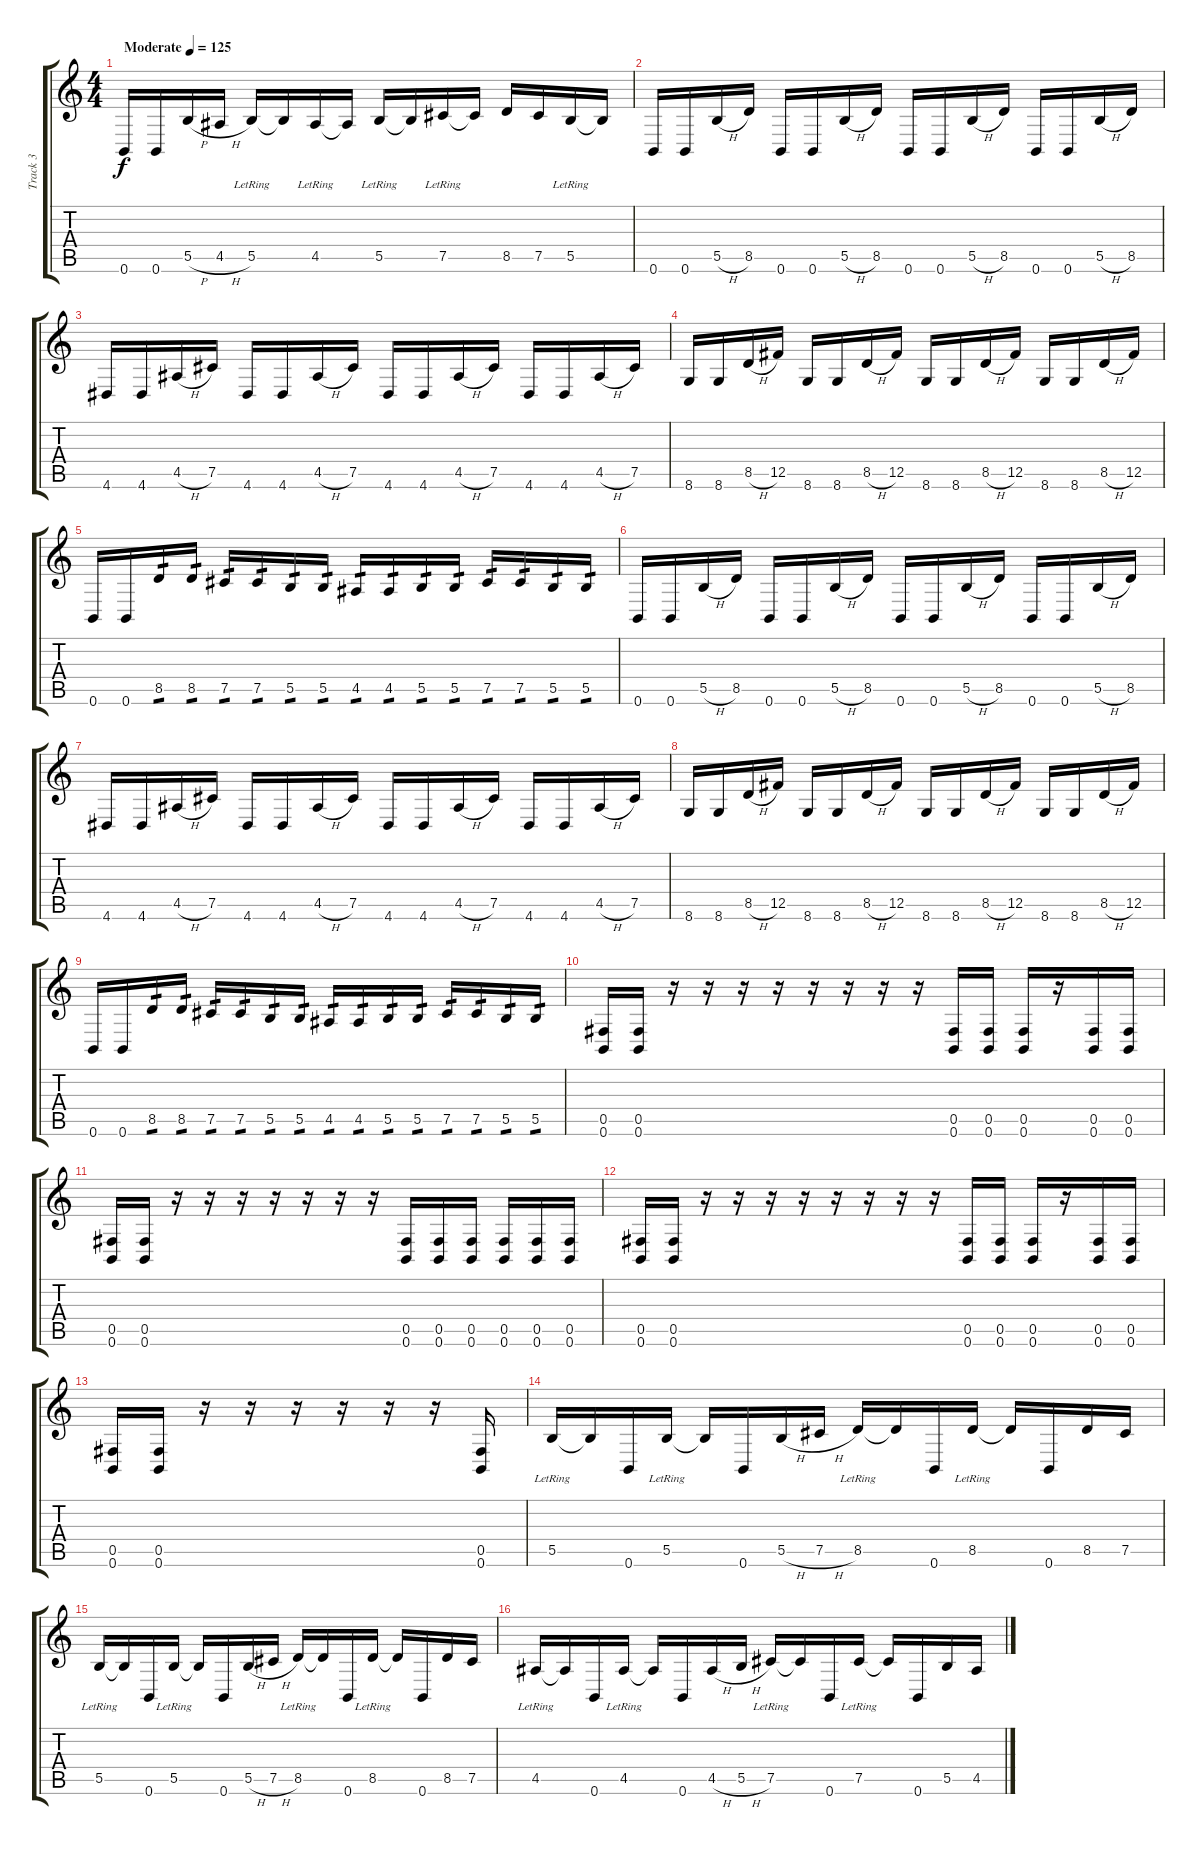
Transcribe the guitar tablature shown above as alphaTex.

\track ("Track 3" "Track 3") {instrument distortionguitar}
\staff {score tabs}
\tuning (Db4 Ab3 E3 B2 Gb2 B1) {hide}
\ts (4 4)
\tempo (125 "Moderate")
\clef g2
\ks c
0.6.16{dy f instrument distortionguitar} 0.6.16 5.5{h}.16 4.5{h}.16 5.5{lr}.16 5.5{t}.16 4.5{lr}.16 4.5{t}.16 5.5{lr}.16 5.5{t}.16 7.5{lr}.16 7.5{t}.16 8.5.16 7.5.16 5.5{lr}.16 5.5{t}.16 |
0.6.16 0.6.16 5.5{h}.16 8.5.16 0.6.16 0.6.16 5.5{h}.16 8.5.16 0.6.16 0.6.16 5.5{h}.16 8.5.16 0.6.16 0.6.16 5.5{h}.16 8.5.16 |
4.6.16 4.6.16 4.5{h}.16 7.5.16 4.6.16 4.6.16 4.5{h}.16 7.5.16 4.6.16 4.6.16 4.5{h}.16 7.5.16 4.6.16 4.6.16 4.5{h}.16 7.5.16 |
8.6.16 8.6.16 8.5{h}.16 12.5.16 8.6.16 8.6.16 8.5{h}.16 12.5.16 8.6.16 8.6.16 8.5{h}.16 12.5.16 8.6.16 8.6.16 8.5{h}.16 12.5.16 |
0.6.16 0.6.16 8.5.16{tp 1} 8.5.16{tp 1} 7.5.16{tp 1} 7.5.16{tp 1} 5.5.16{tp 1} 5.5.16{tp 1} 4.5.16{tp 1} 4.5.16{tp 1} 5.5.16{tp 1} 5.5.16{tp 1} 7.5.16{tp 1} 7.5.16{tp 1} 5.5.16{tp 1} 5.5.16{tp 1} |
0.6.16 0.6.16 5.5{h}.16 8.5.16 0.6.16 0.6.16 5.5{h}.16 8.5.16 0.6.16 0.6.16 5.5{h}.16 8.5.16 0.6.16 0.6.16 5.5{h}.16 8.5.16 |
4.6.16 4.6.16 4.5{h}.16 7.5.16 4.6.16 4.6.16 4.5{h}.16 7.5.16 4.6.16 4.6.16 4.5{h}.16 7.5.16 4.6.16 4.6.16 4.5{h}.16 7.5.16 |
8.6.16 8.6.16 8.5{h}.16 12.5.16 8.6.16 8.6.16 8.5{h}.16 12.5.16 8.6.16 8.6.16 8.5{h}.16 12.5.16 8.6.16 8.6.16 8.5{h}.16 12.5.16 |
0.6.16 0.6.16 8.5.16{tp 1} 8.5.16{tp 1} 7.5.16{tp 1} 7.5.16{tp 1} 5.5.16{tp 1} 5.5.16{tp 1} 4.5.16{tp 1} 4.5.16{tp 1} 5.5.16{tp 1} 5.5.16{tp 1} 7.5.16{tp 1} 7.5.16{tp 1} 5.5.16{tp 1} 5.5.16{tp 1} |
(0.5 0.6).16 (0.5 0.6).16 r.16 r.16 r.16 r.16 r.16 r.16 r.16 r.16 (0.5 0.6).16 (0.5 0.6).16 (0.5 0.6).16 r.16 (0.5 0.6).16 (0.5 0.6).16 |
(0.5 0.6).16 (0.5 0.6).16 r.16 r.16 r.16 r.16 r.16 r.16 r.16 (0.5 0.6).16 (0.5 0.6).16 (0.5 0.6).16 (0.5 0.6).16 (0.5 0.6).16 (0.5 0.6).16 |
(0.5 0.6).16 (0.5 0.6).16 r.16 r.16 r.16 r.16 r.16 r.16 r.16 r.16 (0.5 0.6).16 (0.5 0.6).16 (0.5 0.6).16 r.16 (0.5 0.6).16 (0.5 0.6).16 |
(0.5 0.6).16 (0.5 0.6).16 r.16 r.16 r.16 r.16 r.16 r.16 (0.5 0.6).16 |
5.5{lr}.16 5.5{t}.16 0.6.16 5.5{lr}.16 5.5{t}.16 0.6.16 5.5{h}.16 7.5{h}.16 8.5{lr}.16 8.5{t}.16 0.6.16 8.5{lr}.16 8.5{t}.16 0.6.16 8.5.16 7.5.16 |
5.5{lr}.16 5.5{t}.16 0.6.16 5.5{lr}.16 5.5{t}.16 0.6.16 5.5{h}.16 7.5{h}.16 8.5{lr}.16 8.5{t}.16 0.6.16 8.5{lr}.16 8.5{t}.16 0.6.16 8.5.16 7.5.16 |
4.5{lr}.16 4.5{t}.16 0.6.16 4.5{lr}.16 4.5{t}.16 0.6.16 4.5{h}.16 5.5{h}.16 7.5{lr}.16 7.5{t}.16 0.6.16 7.5{lr}.16 7.5{t}.16 0.6.16 5.5.16 4.5.16
